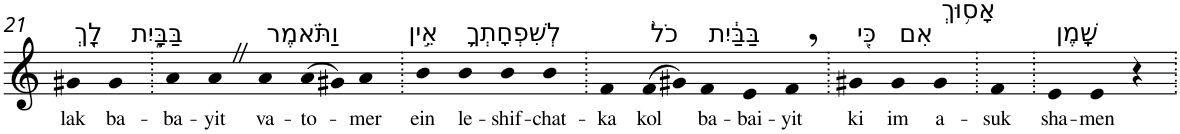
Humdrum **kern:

**kern	**text
*part1	*part1
*staff1	*staff1
*I"Piano	*
*I'Pno	*
!!LO:PB:g=z
*clefG2	*
*k[]	*
=21	=21
!LO:TX:a:t=לָ֖ךְ	!
!	!LO:LY:b
4g#X	lak
!LO:TX:a:t=בַּבָּ֑יִת	!
!	!LO:LY:b
4g#	ba-
=22.	=22.
!	!LO:LY:b
4a	-ba-
!	!LO:LY:b
4aZ	-yit
!LO:TX:a:t=וַתֹּ֗אמֶר	!
!	!LO:LY:b
4a	va-
!	!LO:LY:b
(>8a	-to-
8g#X)	.
!	!LO:LY:b
4a	-mer
=23.	=23.
!LO:TX:a:t=אֵ֣ין	!
!	!LO:LY:b
4b	ein
!LO:TX:a:t=לְשִׁפְחָתְךָ֥	!
!	!LO:LY:b
4b	le-
!	!LO:LY:b
4b	-shif-
!	!LO:LY:b
4b	-chat-
=24.	=24.
!	!LO:LY:b
4f	-ka
!LO:TX:a:t=כֹל֙	!
!	!LO:LY:b
(>8f	kol
8g#X)	.
!LO:TX:a:t=בַּבַּ֔יִת	!
!	!LO:LY:b
4f	ba-
!	!LO:LY:b
4e	-bai-
!	!LO:LY:b
4f,	-yit
=25.	=25.
!LO:TX:a:t=כִּ֖י	!
!	!LO:LY:b
4g#X	ki
!LO:TX:a:t=אִם	!
!	!LO:LY:b
4g#	im
!LO:TX:a:t=אָס֥וּךְ	!
!	!LO:LY:b
4g#	a-
=26.	=26.
!	!LO:LY:b
4f	-suk
=27.	=27.
!LO:TX:a:t=שָֽׁמֶן	!
!	!LO:LY:b
4e	sha-
!	!LO:LY:b
4e	-men
4r	.
=.	=.
*-	*-
